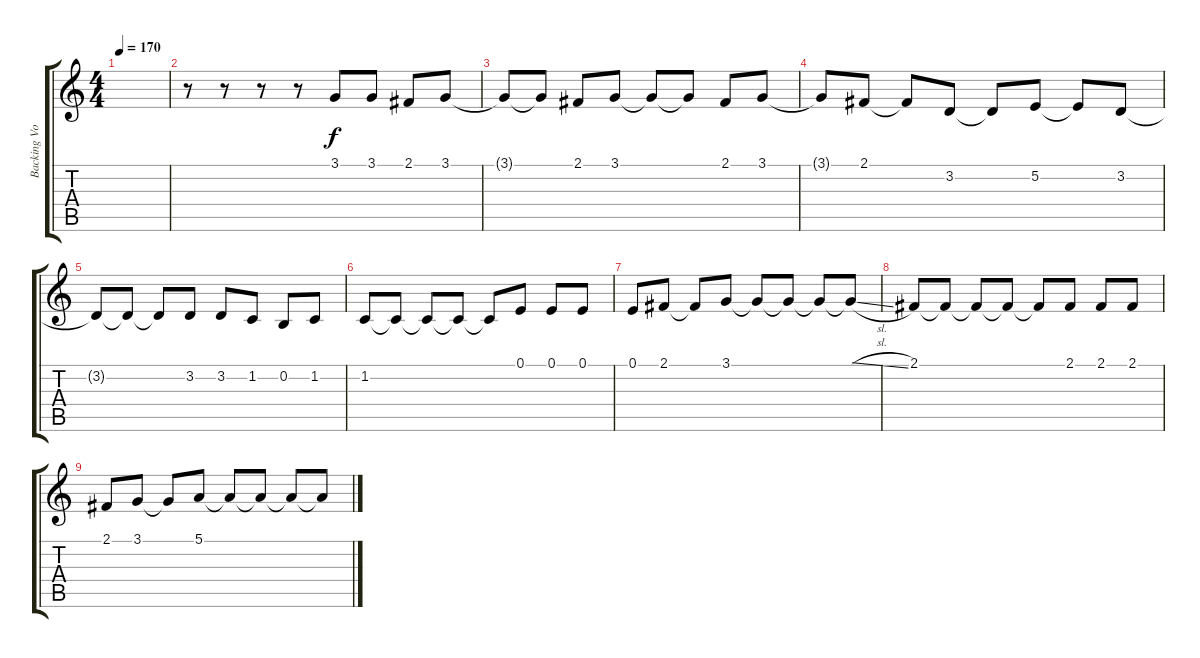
\track ("Backing Vocal" "Backing Vo") {instrument violin}
\staff {score tabs}
\tuning (E4 B3 G3 D3 A2 E2) {hide}
\ts (4 4)
\tempo 170
\clef g2
\ks c
|
r.8 r.8 r.8 r.8 3.1.8 3.1.8 2.1.8 3.1.8 |
3.1{t}.8 3.1{t}.8 2.1.8 3.1.8 3.1{t}.8 3.1{t}.8 2.1.8 3.1.8 |
3.1{t}.8 2.1.8 2.1{t}.8 3.2.8 3.2{t}.8 5.2.8 5.2{t}.8 3.2.8 |
3.2{t}.8 3.2{t}.8 3.2{t}.8 3.2.8 3.2.8 1.2.8 0.2.8 1.2.8 |
1.2.8 1.2{t}.8 1.2{t}.8 1.2{t}.8 1.2{t}.8 0.1.8 0.1.8 0.1.8 |
0.1.8 2.1.8 2.1{t}.8 3.1.8 3.1{t}.8 3.1{t}.8 3.1{t}.8 3.1{sl t}.8 |
2.1.8 2.1{t}.8 2.1{t}.8 2.1{t}.8 2.1{t}.8 2.1.8 2.1.8 2.1.8 |
2.1.8 3.1.8 3.1{t}.8 5.1.8 5.1{t}.8 5.1{t}.8 5.1{t}.8 5.1{t}.8
